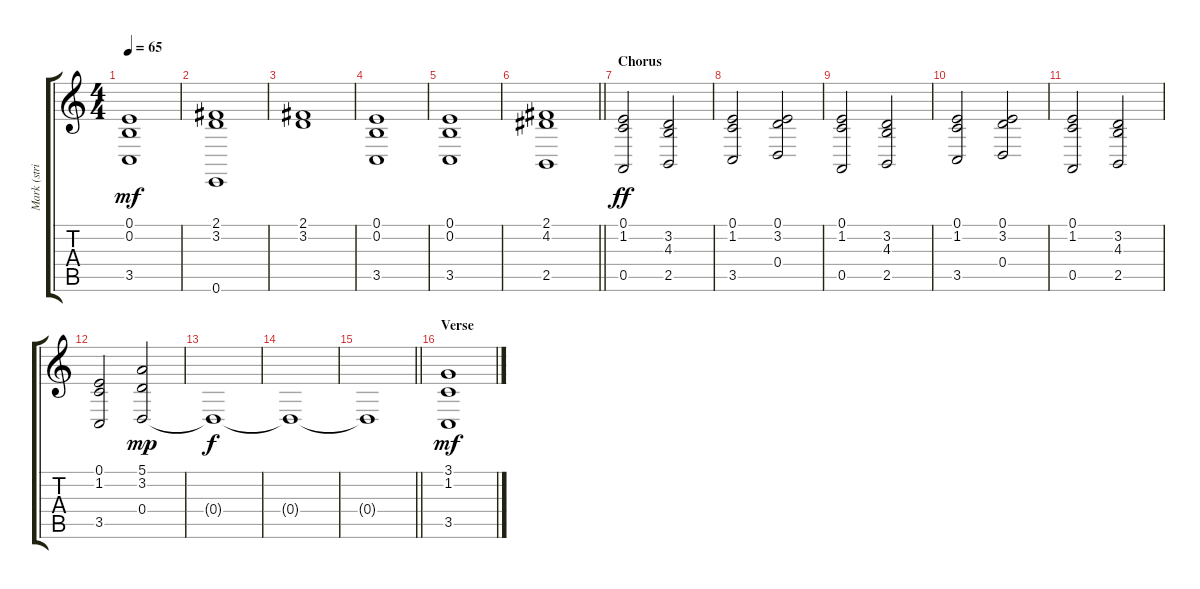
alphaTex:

\track ("Mark (strings)" "Mark (stri") {instrument synthstrings1}
\staff {score tabs}
\tuning (E4 B3 G3 D3 A2 E2) {hide}
\ts (4 4)
\tempo 65
\clef g2
\ks c
(0.1 0.2 3.5).1{dy mf} |
(2.1 3.2 0.6).1 |
(2.1 3.2).1 |
(0.1 0.2 3.5).1 |
(0.1 0.2 3.5).1 |
\barLineRight lightlight
(2.1 4.2 2.5).1 |
\section ("" "Chorus")
(0.1 1.2 0.5).2{dy ff} (3.2 4.3 2.5).2 |
(0.1 1.2 3.5).2 (0.1 3.2 0.4).2 |
(0.1 1.2 0.5).2 (3.2 4.3 2.5).2 |
(0.1 1.2 3.5).2 (0.1 3.2 0.4).2 |
(0.1 1.2 0.5).2 (3.2 4.3 2.5).2 |
(0.1 1.2 3.5).2 (5.1 3.2 0.4).2{dy mp} |
0.4{t}.1{dy f} |
0.4{t}.1 |
\barLineRight lightlight
0.4{t}.1 |
\section ("" "Verse")
(3.1 1.2 3.5).1{dy mf}
